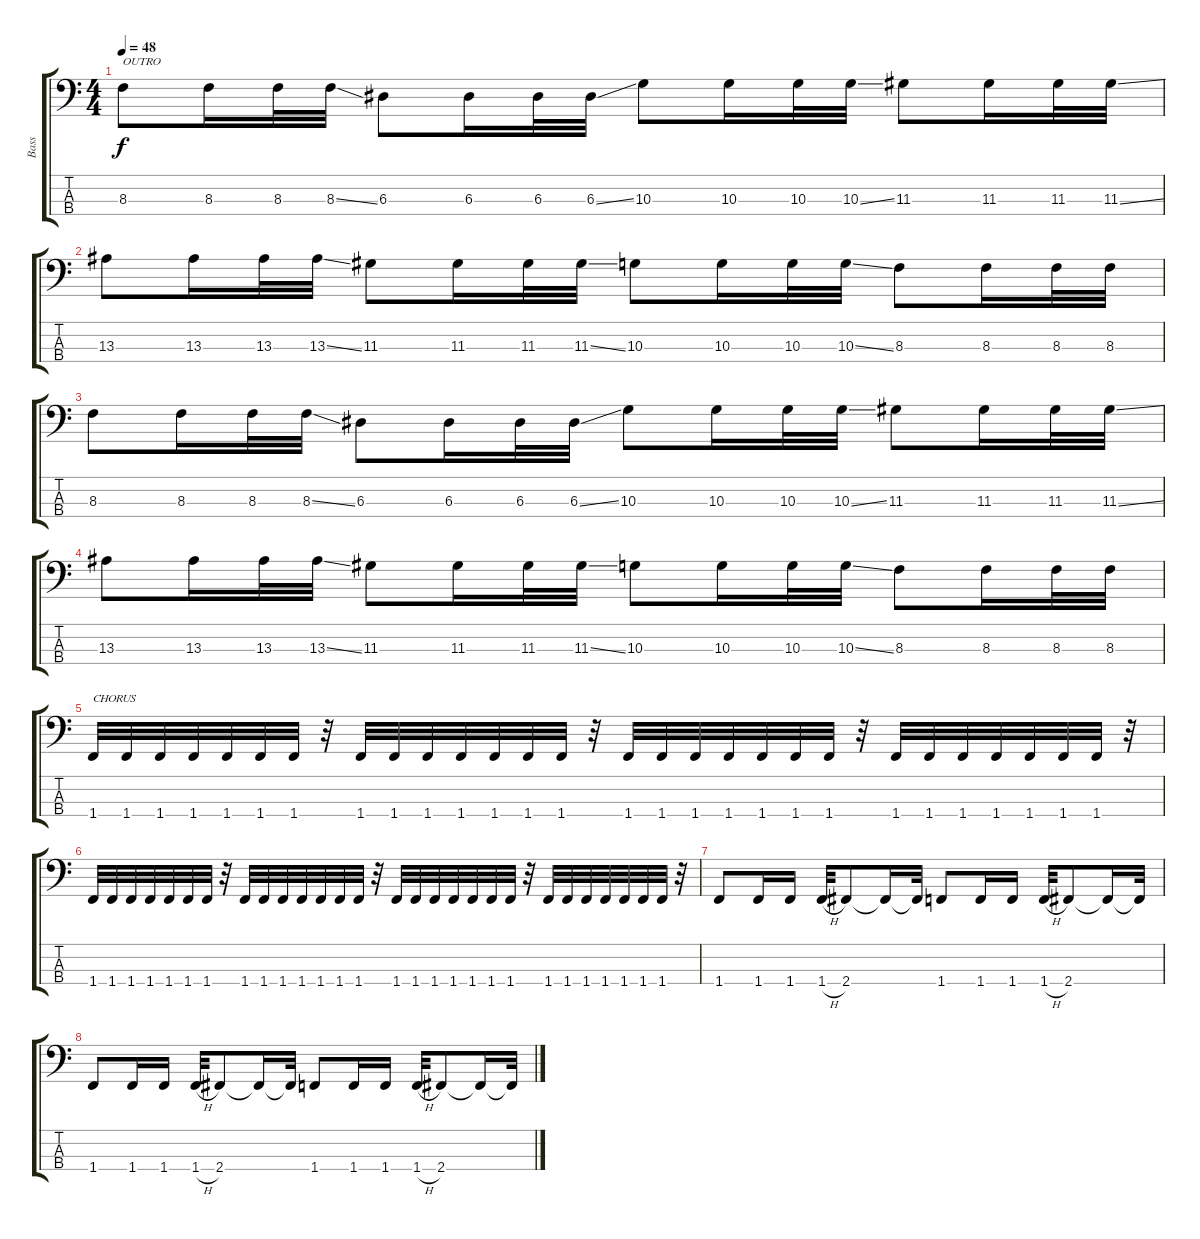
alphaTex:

\track ("Bass" "Bass") {instrument electricbassfinger}
\staff {score tabs}
\tuning (G2 D2 A1 E1) {hide}
\ts (4 4)
\tempo 48
\clef f4
\ks c
8.3.8{txt "OUTRO" dy f} 8.3.16 8.3.32 8.3{ss}.32 6.3.8 6.3.16 6.3.32 6.3{ss}.32 10.3.8 10.3.16 10.3.32 10.3{ss}.32 11.3.8 11.3.16 11.3.32 11.3{ss}.32 |
13.3.8 13.3.16 13.3.32 13.3{ss}.32 11.3.8 11.3.16 11.3.32 11.3{ss}.32 10.3.8 10.3.16 10.3.32 10.3{ss}.32 8.3.8 8.3.16 8.3.32 8.3.32 |
8.3.8 8.3.16 8.3.32 8.3{ss}.32 6.3.8 6.3.16 6.3.32 6.3{ss}.32 10.3.8 10.3.16 10.3.32 10.3{ss}.32 11.3.8 11.3.16 11.3.32 11.3{ss}.32 |
13.3.8 13.3.16 13.3.32 13.3{ss}.32 11.3.8 11.3.16 11.3.32 11.3{ss}.32 10.3.8 10.3.16 10.3.32 10.3{ss}.32 8.3.8 8.3.16 8.3.32 8.3.32 |
1.4.32{txt "CHORUS"} 1.4.32 1.4.32 1.4.32 1.4.32 1.4.32 1.4.32 r.32 1.4.32 1.4.32 1.4.32 1.4.32 1.4.32 1.4.32 1.4.32 r.32 1.4.32 1.4.32 1.4.32 1.4.32 1.4.32 1.4.32 1.4.32 r.32 1.4.32 1.4.32 1.4.32 1.4.32 1.4.32 1.4.32 1.4.32 r.32 |
1.4.32 1.4.32 1.4.32 1.4.32 1.4.32 1.4.32 1.4.32 r.32 1.4.32 1.4.32 1.4.32 1.4.32 1.4.32 1.4.32 1.4.32 r.32 1.4.32 1.4.32 1.4.32 1.4.32 1.4.32 1.4.32 1.4.32 r.32 1.4.32 1.4.32 1.4.32 1.4.32 1.4.32 1.4.32 1.4.32 r.32 |
1.4.8 1.4.16 1.4.16 1.4{h}.32 2.4.8 2.4{t}.16 2.4{t}.32 1.4.8 1.4.16 1.4.16 1.4{h}.32 2.4.8 2.4{t}.16 2.4{t}.32 |
1.4.8 1.4.16 1.4.16 1.4{h}.32 2.4.8 2.4{t}.16 2.4{t}.32 1.4.8 1.4.16 1.4.16 1.4{h}.32 2.4.8 2.4{t}.16 2.4{t}.32
